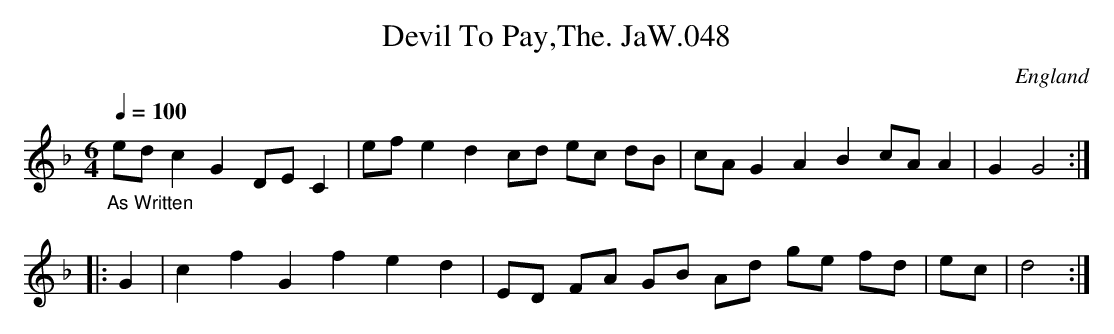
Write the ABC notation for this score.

X:1
T:Devil To Pay,The. JaW.048
L:1/8
M:6/4
O:England
Q:1/4=100
K:F
"_As Written"edc2G2DEC2| efe2d2cd ec dB|cA G2A2B2cAA2|G2G4:|!
|:G2|c2f2G2f2e2d2|ED FA GB Ad ge fd|ec|d4:|
